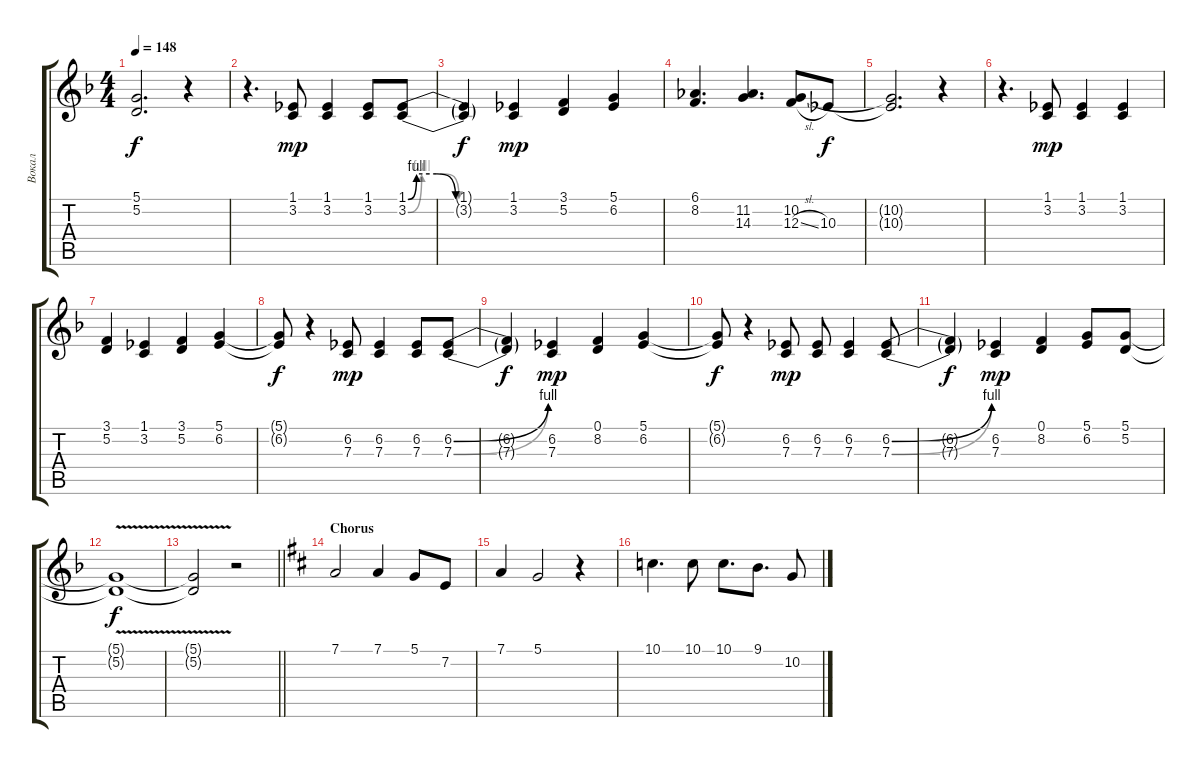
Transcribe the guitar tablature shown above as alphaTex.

\track ("Вокал" "Вокал") {instrument trumpet}
\staff {score tabs}
\tuning (D4 A3 F3 C3 G2 D2) {hide}
\ts (4 4)
\tempo 148
\clef g2
\ks dminor
(5.1{t} 5.2{t}).2{d dy f} r.4 |
r.4{d} (1.1 3.2).8{dy mp} (1.1 3.2).4 (1.1 3.2).8 (1.1{be (custom 0 0 5 4 17 4 28 0 60 0)} 3.2{be (custom 0 0 8 4 21 4 30 0 45 0 60 0)}).8 |
(1.1{t} 3.2{t}).4{dy f} (1.1 3.2).4{dy mp} (3.1 5.2).4 (5.1 6.2).4 |
(6.1 8.2).4{d} (11.2 14.3).4{d} (10.2 12.3{sl}).8 10.3.8{dy f} |
(10.2{t} 10.3{t}).2{d} r.4 |
r.4{d} (1.1 3.2).8{dy mp} (1.1 3.2).4 (1.1 3.2).4 |
(3.1 5.2).4 (1.1 3.2).4 (3.1 5.2).4 (5.1 6.2).4 |
(5.1{t} 6.2{t}).8{dy f} r.4 (6.2 7.3).8{dy mp} (6.2 7.3).4 (6.2 7.3).8 (6.2{be (bend 0 0 60 4)} 7.3{be (bend 0 0 60 4)}).8 |
(6.2{t} 7.3{t}).4{dy f} (6.2 7.3).4{dy mp} (0.1 8.2).4 (5.1 6.2).4 |
(5.1{t} 6.2{t}).8{dy f} r.4 (6.2 7.3).8{dy mp} (6.2 7.3).8 (6.2 7.3).4 (6.2{be (bend 0 0 60 4)} 7.3{be (bend 0 0 60 4)}).8 |
(6.2{t} 7.3{t}).4{dy f} (6.2 7.3).4{dy mp} (0.1 8.2).4 (5.1 6.2).8 (5.1 5.2).8 |
(5.1{v t} 5.2{v t}).1{dy f} |
\barLineRight lightlight
(5.1{t} 5.2{t}).2 r.2 |
\section ("" "Chorus")
\ks bminor
7.1.2 7.1.4 5.1.8 7.2.8 |
7.1.4 5.1.2 r.4 |
10.1.4{d} 10.1.8 10.1.8{d} 9.1.8{d} 10.2.8
